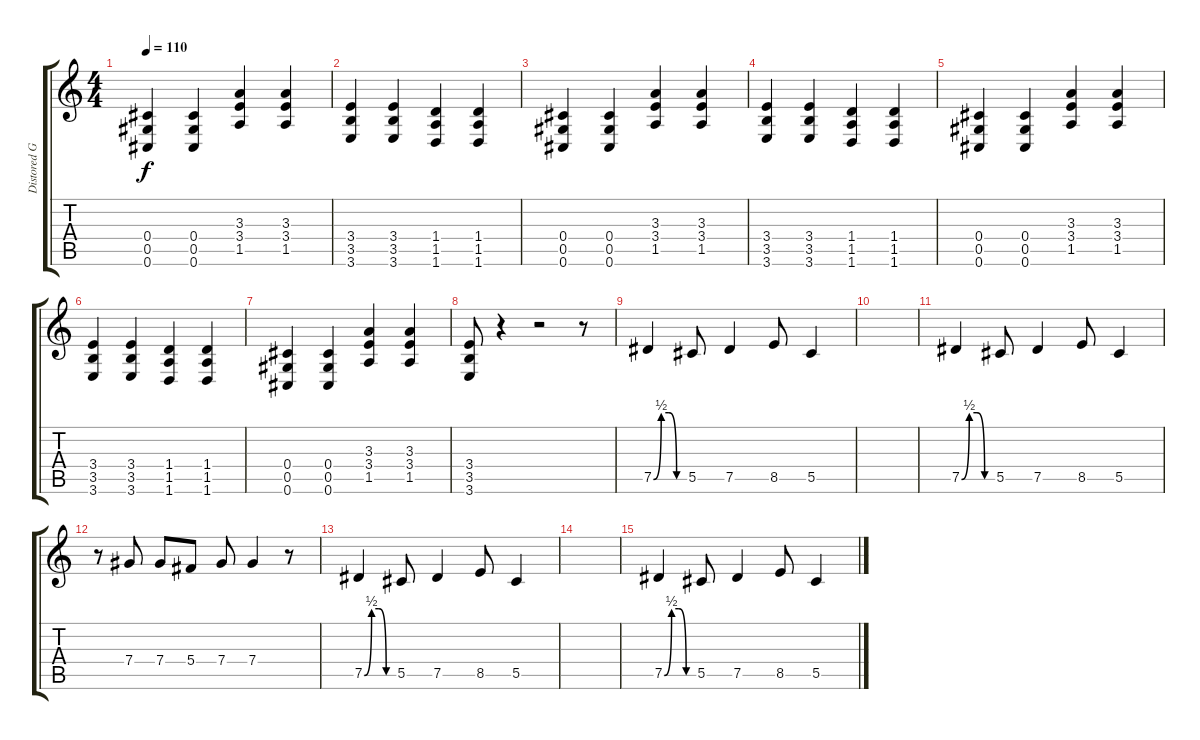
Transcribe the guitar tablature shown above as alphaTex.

\track ("Distored Guitar" "Distored G") {instrument distortionguitar}
\staff {score tabs}
\tuning (Eb4 Bb3 Gb3 Db3 Ab2 Db2) {hide}
\ts (4 4)
\tempo 110
\clef g2
\ks c
(0.4 0.5 0.6).4{dy f} (0.4 0.5 0.6).4 (3.3 3.4 1.5).4 (3.3 3.4 1.5).4 |
(3.4 3.5 3.6).4 (3.4 3.5 3.6).4 (1.4 1.5 1.6).4 (1.4 1.5 1.6).4 |
(0.4 0.5 0.6).4 (0.4 0.5 0.6).4 (3.3 3.4 1.5).4 (3.3 3.4 1.5).4 |
(3.4 3.5 3.6).4 (3.4 3.5 3.6).4 (1.4 1.5 1.6).4 (1.4 1.5 1.6).4 |
(0.4 0.5 0.6).4 (0.4 0.5 0.6).4 (3.3 3.4 1.5).4 (3.3 3.4 1.5).4 |
(3.4 3.5 3.6).4 (3.4 3.5 3.6).4 (1.4 1.5 1.6).4 (1.4 1.5 1.6).4 |
(0.4 0.5 0.6).4 (0.4 0.5 0.6).4 (3.3 3.4 1.5).4 (3.3 3.4 1.5).4 |
(3.4 3.5 3.6).8 r.4 r.2 r.8 |
7.5{be (custom 0 0 15 2 30 2 45 0 60 0)}.4 5.5.8 7.5.4 8.5.8 5.5.4 |
|
7.5{be (custom 0 0 15 2 30 2 45 0 60 0)}.4 5.5.8 7.5.4 8.5.8 5.5.4 |
r.8 7.4.8 7.4.8 5.4.8 7.4.8 7.4.4 r.8 |
7.5{be (custom 0 0 15 2 30 2 45 0 60 0)}.4 5.5.8 7.5.4 8.5.8 5.5.4 |
|
7.5{be (custom 0 0 15 2 30 2 45 0 60 0)}.4 5.5.8 7.5.4 8.5.8 5.5.4
